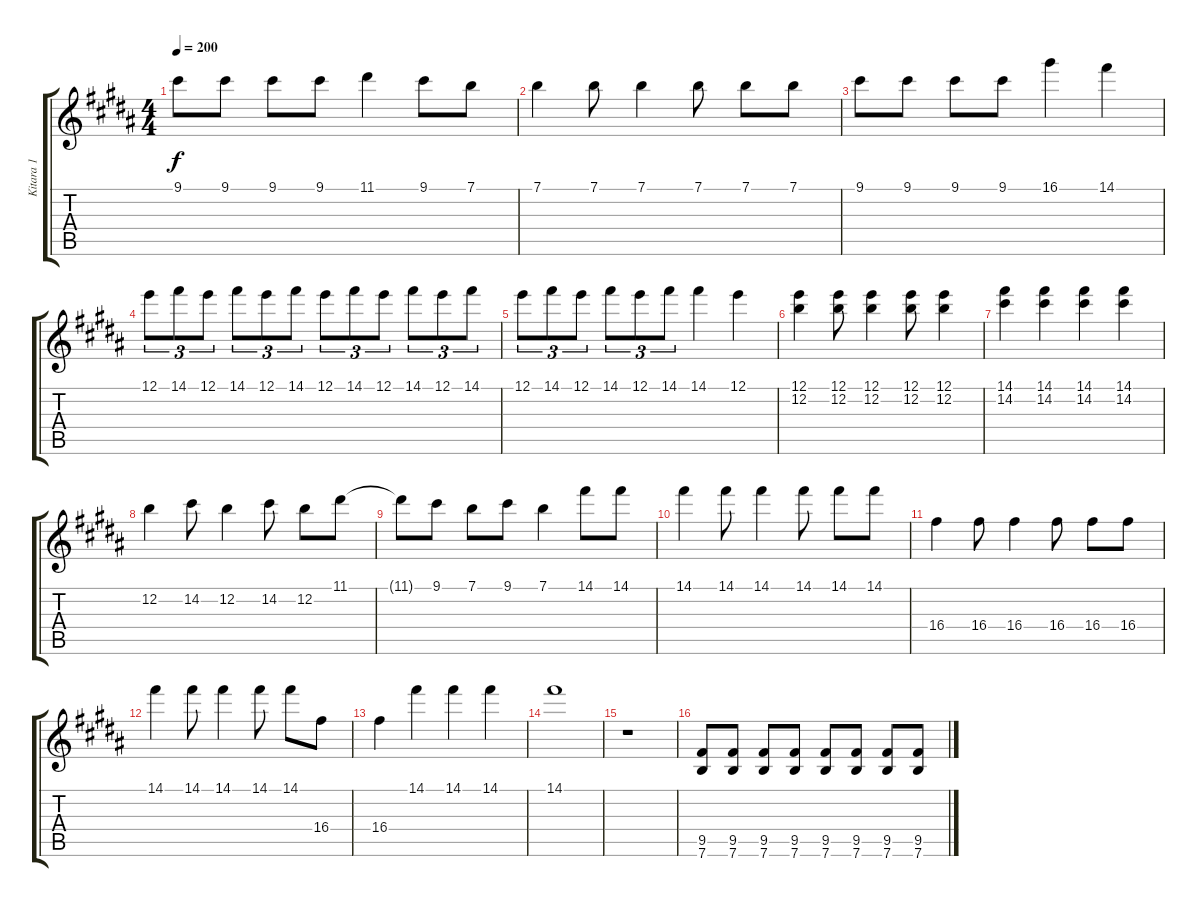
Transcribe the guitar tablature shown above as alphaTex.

\track ("Kitara 1" "Kitara 1") {instrument distortionguitar}
\staff {score tabs}
\tuning (E4 B3 G3 D3 A2 E2) {hide}
\ts (4 4)
\tempo 200
\clef g2
\ks b
9.1.8{dy f} 9.1.8 9.1.8 9.1.8 11.1.4 9.1.8 7.1.8 |
7.1.4 7.1.8 7.1.4 7.1.8 7.1.8 7.1.8 |
9.1.8 9.1.8 9.1.8 9.1.8 16.1.4 14.1.4 |
12.1.8{tu (3 2)} 14.1.8{tu (3 2)} 12.1.8{tu (3 2)} 14.1.8{tu (3 2)} 12.1.8{tu (3 2)} 14.1.8{tu (3 2)} 12.1.8{tu (3 2)} 14.1.8{tu (3 2)} 12.1.8{tu (3 2)} 14.1.8{tu (3 2)} 12.1.8{tu (3 2)} 14.1.8{tu (3 2)} |
12.1.8{tu (3 2)} 14.1.8{tu (3 2)} 12.1.8{tu (3 2)} 14.1.8{tu (3 2)} 12.1.8{tu (3 2)} 14.1.8{tu (3 2)} 14.1.4 12.1.4 |
(12.1 12.2).4 (12.1 12.2).8 (12.1 12.2).4 (12.1 12.2).8 (12.1 12.2).4 |
(14.1 14.2).4 (14.1 14.2).4 (14.1 14.2).4 (14.1 14.2).4 |
12.2.4 14.2.8 12.2.4 14.2.8 12.2.8 11.1.8 |
11.1{t}.8 9.1.8 7.1.8 9.1.8 7.1.4 14.1.8 14.1.8 |
14.1.4 14.1.8 14.1.4 14.1.8 14.1.8 14.1.8 |
16.4.4 16.4.8 16.4.4 16.4.8 16.4.8 16.4.8 |
14.1.4 14.1.8 14.1.4 14.1.8 14.1.8 16.4.8 |
16.4.4 14.1.4 14.1.4 14.1.4 |
14.1.1 |
r.1 |
(9.5 7.6).8 (9.5 7.6).8 (9.5 7.6).8 (9.5 7.6).8 (9.5 7.6).8 (9.5 7.6).8 (9.5 7.6).8 (9.5 7.6).8
